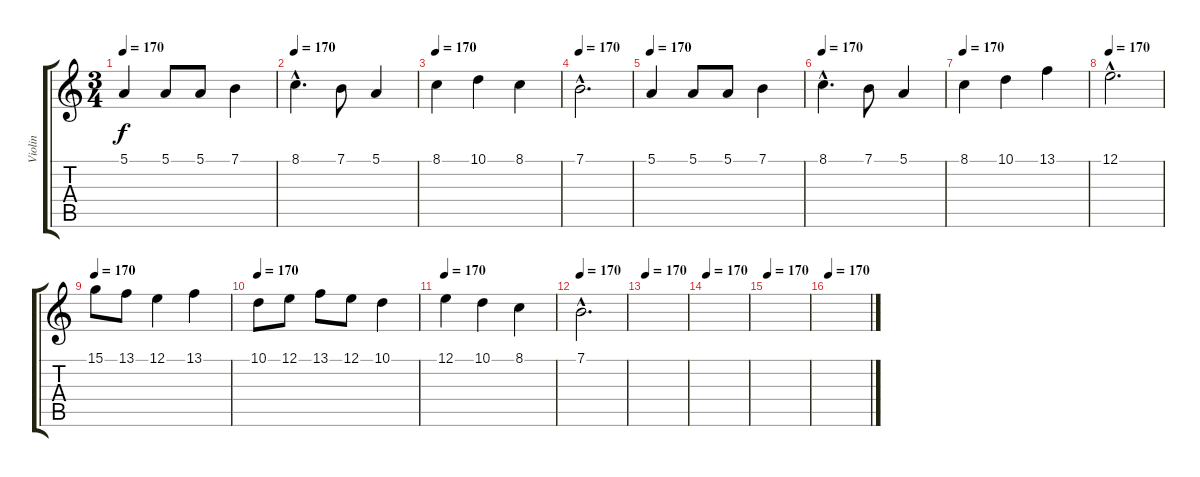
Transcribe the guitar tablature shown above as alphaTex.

\track ("Violin" "Violin") {instrument violin}
\staff {score tabs}
\tuning (E4 B3 G3 D3 A2 E2) {hide}
\ts (3 4)
\tempo 170
\clef g2
\ks c
5.1.4{dy f} 5.1.8 5.1.8 7.1.4 |
\tempo 170
8.1{hac}.4{d} 7.1.8 5.1.4 |
\tempo 170
8.1.4 10.1.4 8.1.4 |
\tempo 170
7.1{hac}.2{d} |
\tempo 170
5.1.4 5.1.8 5.1.8 7.1.4 |
\tempo 170
8.1{hac}.4{d} 7.1.8 5.1.4 |
\tempo 170
8.1.4 10.1.4 13.1.4 |
\tempo 170
12.1{hac}.2{d} |
\tempo 170
15.1.8 13.1.8 12.1.4 13.1.4 |
\tempo 170
10.1.8 12.1.8 13.1.8 12.1.8 10.1.4 |
\tempo 170
12.1.4 10.1.4 8.1.4 |
\tempo 170
7.1{hac}.2{d} |
\tempo 170
|
\tempo 170
|
\tempo 170
|
\tempo 170
